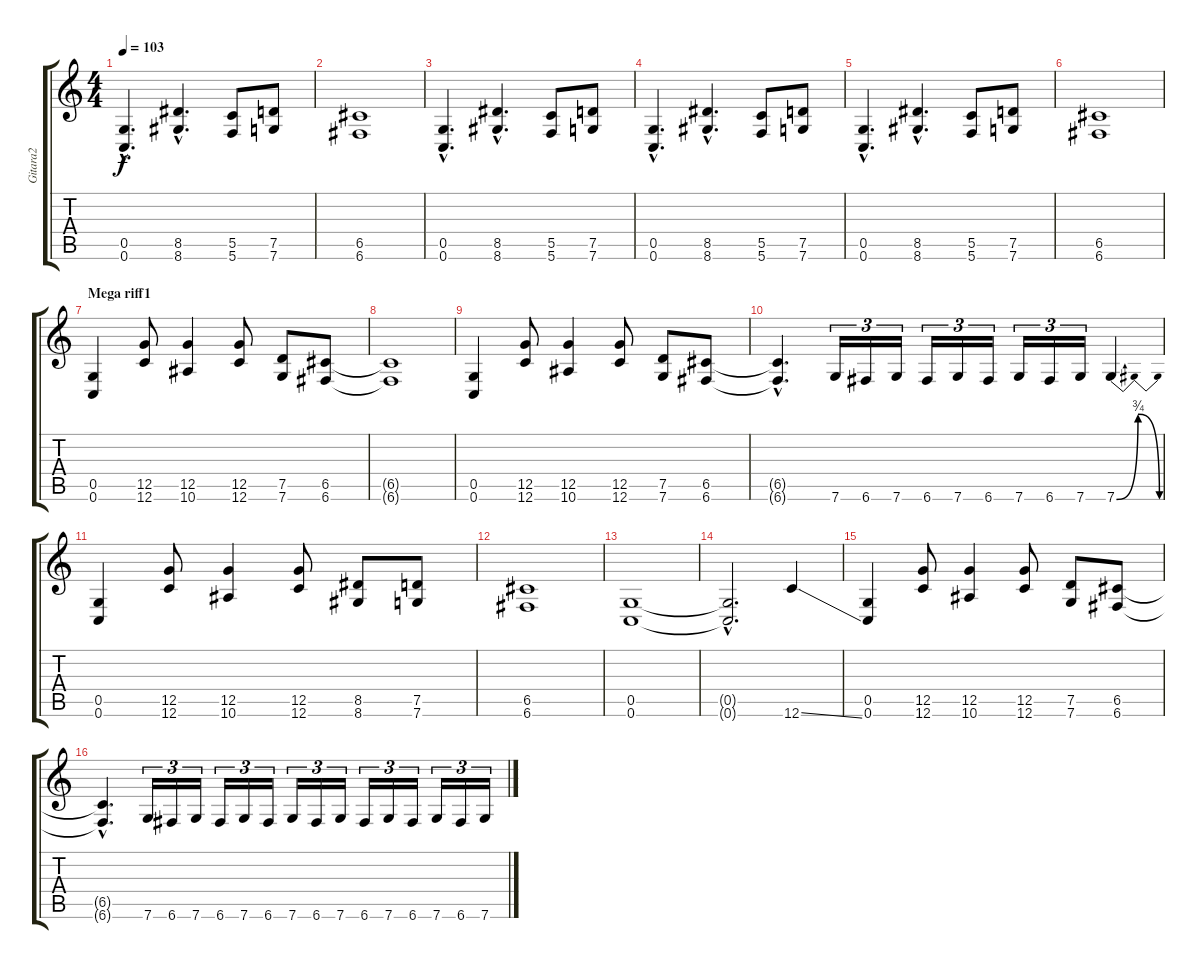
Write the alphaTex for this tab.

\track ("Gitara2" "Gitara2") {instrument distortionguitar}
\staff {score tabs}
\tuning (D4 A3 F3 C3 G2 C2) {hide}
\ts (4 4)
\tempo 103
\clef g2
\ks c
(0.5{hac} 0.6{hac}).4{d dy f} (8.5{hac} 8.6{hac}).4{d} (5.5 5.6).8 (7.5 7.6).8 |
(6.5 6.6).1 |
(0.5{hac} 0.6{hac}).4{d} (8.5{hac} 8.6{hac}).4{d} (5.5 5.6).8 (7.5 7.6).8 |
(0.5{hac} 0.6{hac}).4{d} (8.5{hac} 8.6{hac}).4{d} (5.5 5.6).8 (7.5 7.6).8 |
(0.5{hac} 0.6{hac}).4{d} (8.5{hac} 8.6{hac}).4{d} (5.5 5.6).8 (7.5 7.6).8 |
(6.5 6.6).1 |
\section ("" "Mega riff1")
(0.5 0.6).4 (12.5 12.6).8 (12.5 10.6).4 (12.5 12.6).8 (7.5 7.6).8 (6.5 6.6).8 |
(6.5{t} 6.6{t}).1 |
(0.5 0.6).4 (12.5 12.6).8 (12.5 10.6).4 (12.5 12.6).8 (7.5 7.6).8 (6.5 6.6).8 |
(6.5{hac t} 6.6{hac t}).4{d} 7.6.16{tu (3 2)} 6.6.16{tu (3 2)} 7.6.16{tu (3 2)} 6.6.16{tu (3 2)} 7.6.16{tu (3 2)} 6.6.16{tu (3 2)} 7.6.16{tu (3 2)} 6.6.16{tu (3 2)} 7.6.16{tu (3 2)} 7.6{be (bendrelease 0 0 15 3 30 3 60 0)}.4 |
(0.5 0.6).4 (12.5 12.6).8 (12.5 10.6).4 (12.5 12.6).8 (8.5 8.6).8 (7.5 7.6).8 |
(6.5 6.6).1 |
(0.5 0.6).1 |
(0.5{hac t} 0.6{hac t}).2{d} 12.6{ss}.4 |
(0.5 0.6).4 (12.5 12.6).8 (12.5 10.6).4 (12.5 12.6).8 (7.5 7.6).8 (6.5 6.6).8 |
(6.5{hac t} 6.6{hac t}).4{d} 7.6.16{tu (3 2)} 6.6.16{tu (3 2)} 7.6.16{tu (3 2)} 6.6.16{tu (3 2)} 7.6.16{tu (3 2)} 6.6.16{tu (3 2)} 7.6.16{tu (3 2)} 6.6.16{tu (3 2)} 7.6.16{tu (3 2)} 6.6.16{tu (3 2)} 7.6.16{tu (3 2)} 6.6.16{tu (3 2)} 7.6.16{tu (3 2)} 6.6.16{tu (3 2)} 7.6.16{tu (3 2)}
